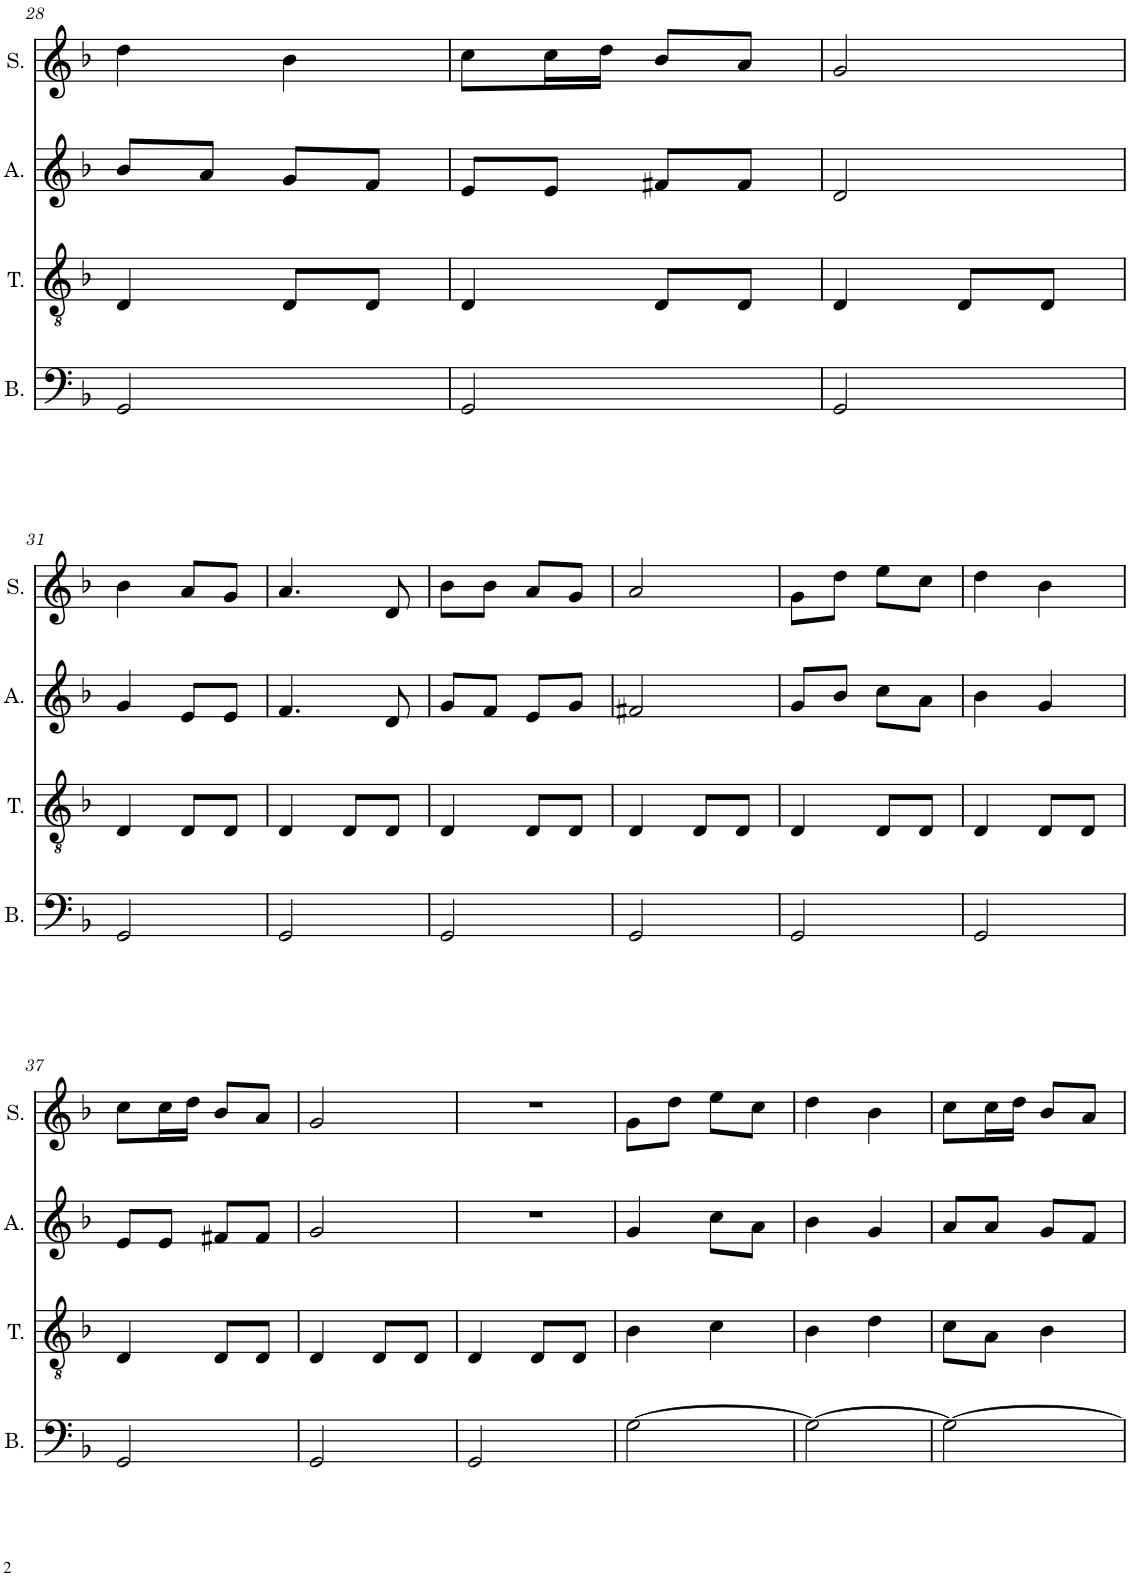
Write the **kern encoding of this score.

**kern	**kern	**kern	**kern
*part4	*part3	*part2	*part1
*staff4	*staff3	*staff2	*staff1
*I"Bass	*I"Tenor	*I"Alto	*I"Soprano
*I'B.	*I'T.	*I'A.	*I'S.
!!LO:PB:g=z
*clefF4	*clefGv2	*clefG2	*clefG2
*k[b-]	*k[b-]	*k[b-]	*k[b-]
*M2/4	*M2/4	*M2/4	*M2/4
=28	=28	=28	=28
2GG/	4D/	8b-/L	4dd\
.	.	8a/J	.
.	8D/L	8g/L	4b-\
.	8D/J	8f/J	.
=29	=29	=29	=29
2GG/	4D/	8e/L	8cc\L
.	.	8e/J	16cc\L
.	.	.	16dd\JJ
.	8D/L	8f#X/L	8b-/L
.	8D/J	8f#/J	8a/J
=30	=30	=30	=30
2GG/	4D/	2d/	2g/
.	8D/L	.	.
.	8D/J	.	.
!!LO:LB:g=z
=31	=31	=31	=31
2GG/	4D/	4g/	4b-\
.	8D/L	8e/L	8a/L
.	8D/J	8e/J	8g/J
=32	=32	=32	=32
2GG/	4D/	4.f/	4.a/
.	8D/L	.	.
.	8D/J	8d/	8d/
=33	=33	=33	=33
2GG/	4D/	8g/L	8b-\L
.	.	8f/J	8b-\J
.	8D/L	8e/L	8a/L
.	8D/J	8g/J	8g/J
=34	=34	=34	=34
2GG/	4D/	2f#X/	2a/
.	8D/L	.	.
.	8D/J	.	.
=35	=35	=35	=35
2GG/	4D/	8g/L	8g\L
.	.	8b-/J	8dd\J
.	8D/L	8cc\L	8ee\L
.	8D/J	8a\J	8cc\J
=36	=36	=36	=36
2GG/	4D/	4b-\	4dd\
.	8D/L	4g/	4b-\
.	8D/J	.	.
!!LO:LB:g=z
=37	=37	=37	=37
2GG/	4D/	8e/L	8cc\L
.	.	8e/J	16cc\L
.	.	.	16dd\JJ
.	8D/L	8f#X/L	8b-/L
.	8D/J	8f#/J	8a/J
=38	=38	=38	=38
2GG/	4D/	2g/	2g/
.	8D/L	.	.
.	8D/J	.	.
=39	=39	=39	=39
2GG/	4D/	2r	2r
.	8D/L	.	.
.	8D/J	.	.
=40	=40	=40	=40
[2G\	4B-\	4g/	8g\L
.	.	.	8dd\J
.	4c\	8cc\L	8ee\L
.	.	8a\J	8cc\J
=41	=41	=41	=41
2G\_	4B-\	4b-\	4dd\
.	4d\	4g/	4b-\
=42	=42	=42	=42
2G\_	8c\L	8a/L	8cc\L
.	8A\J	8a/J	16cc\L
.	.	.	16dd\JJ
.	4B-\	8g/L	8b-/L
.	.	8f/J	8a/J
=	=	=	=
*-	*-	*-	*-
